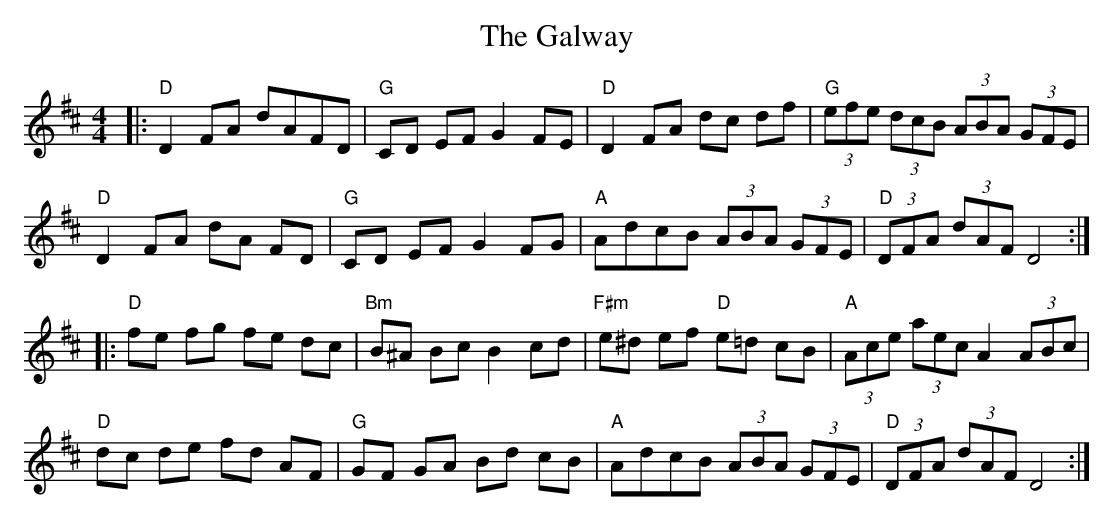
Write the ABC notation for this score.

X:1
T: The Galway
M: 4/4
L: 1/8
K: Dmaj
|:"D"D2 FA dAFD|"G"CD EF G2 FE|"D"D2 FA dc df|"G"(3efe (3dcB (3ABA (3GFE|
"D"D2 FA dA FD|"G"CD EF G2 FG|"A"AdcB (3ABA (3GFE|"D"(3DFA (3dAF D4:|
|:"D"fe fg fe dc|"Bm"B^A Bc B2 cd|"F#m"e^d ef "D"e=d cB|"A"(3Ace (3aec A2 (3ABc|
"D"dc de fd AF|"G"GF GA Bd cB|"A"AdcB (3ABA (3GFE|"D"(3DFA (3dAF D4:|
